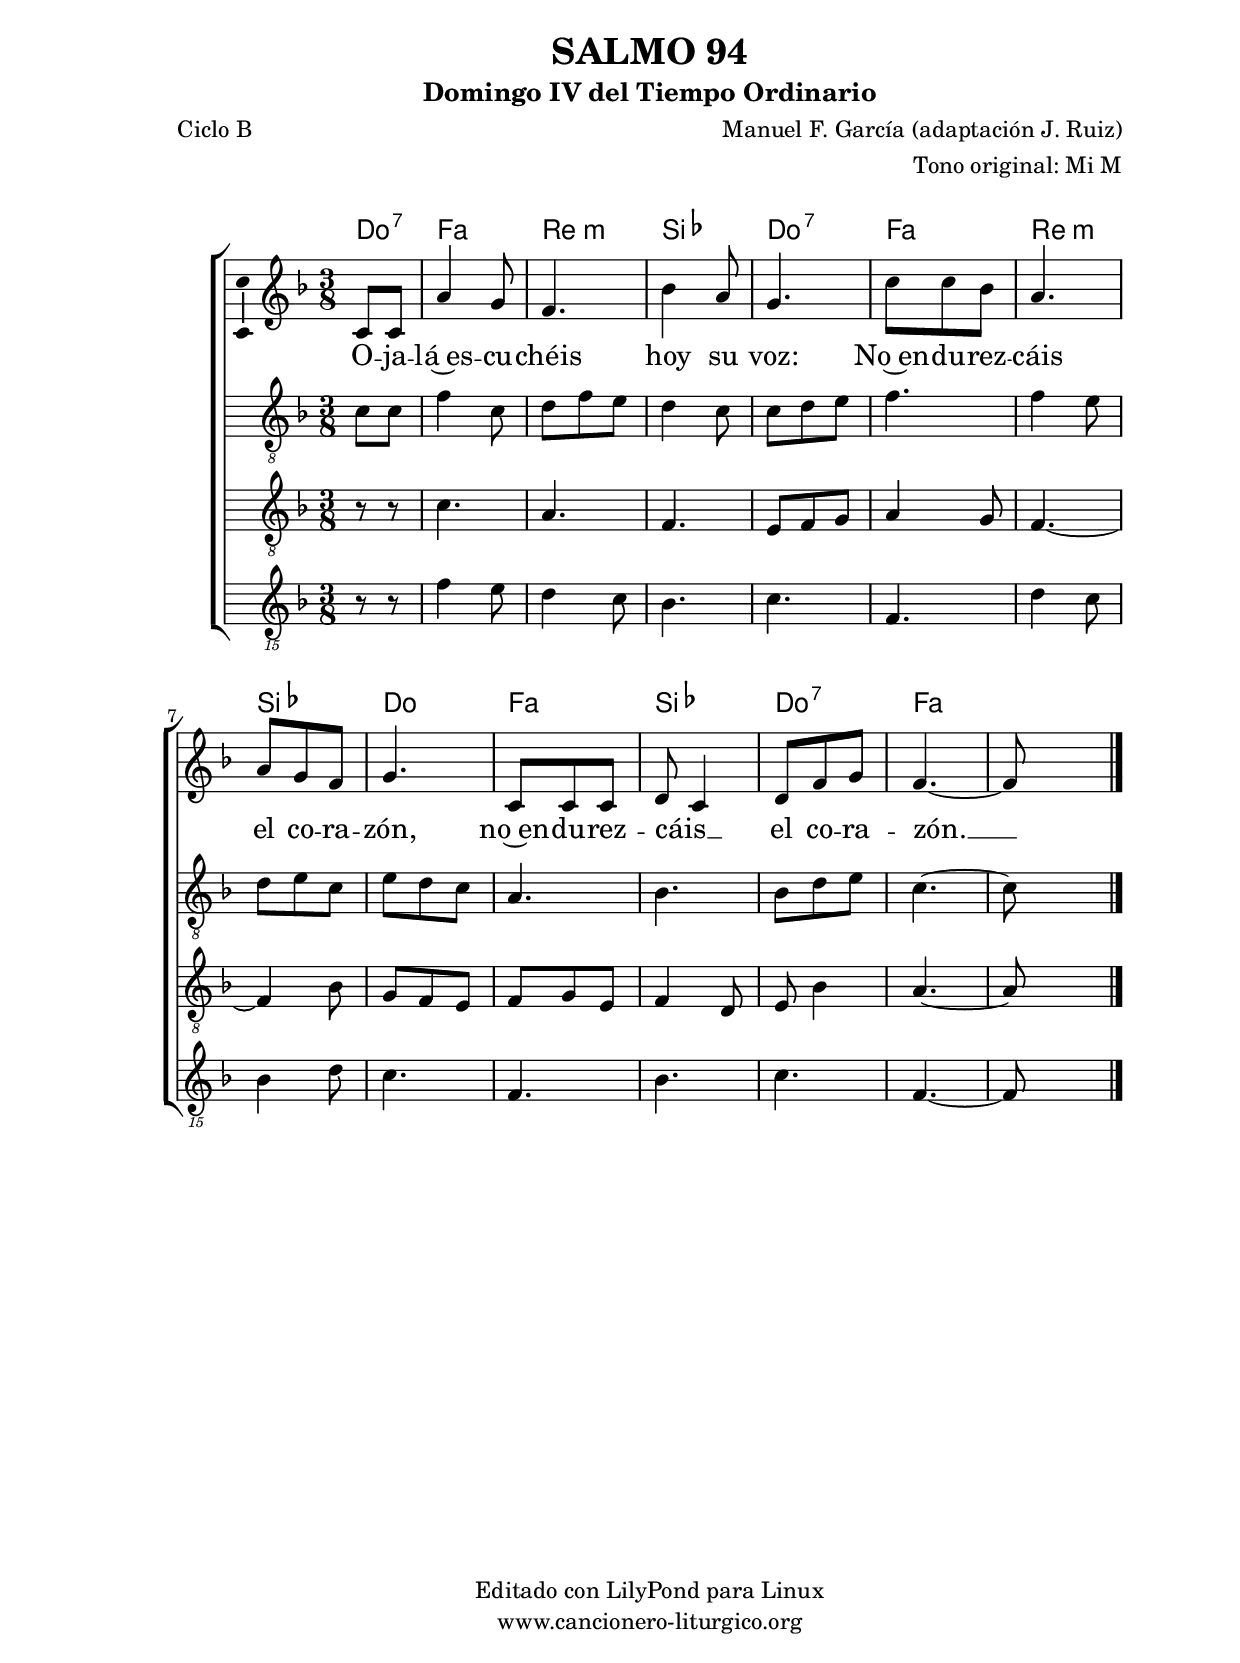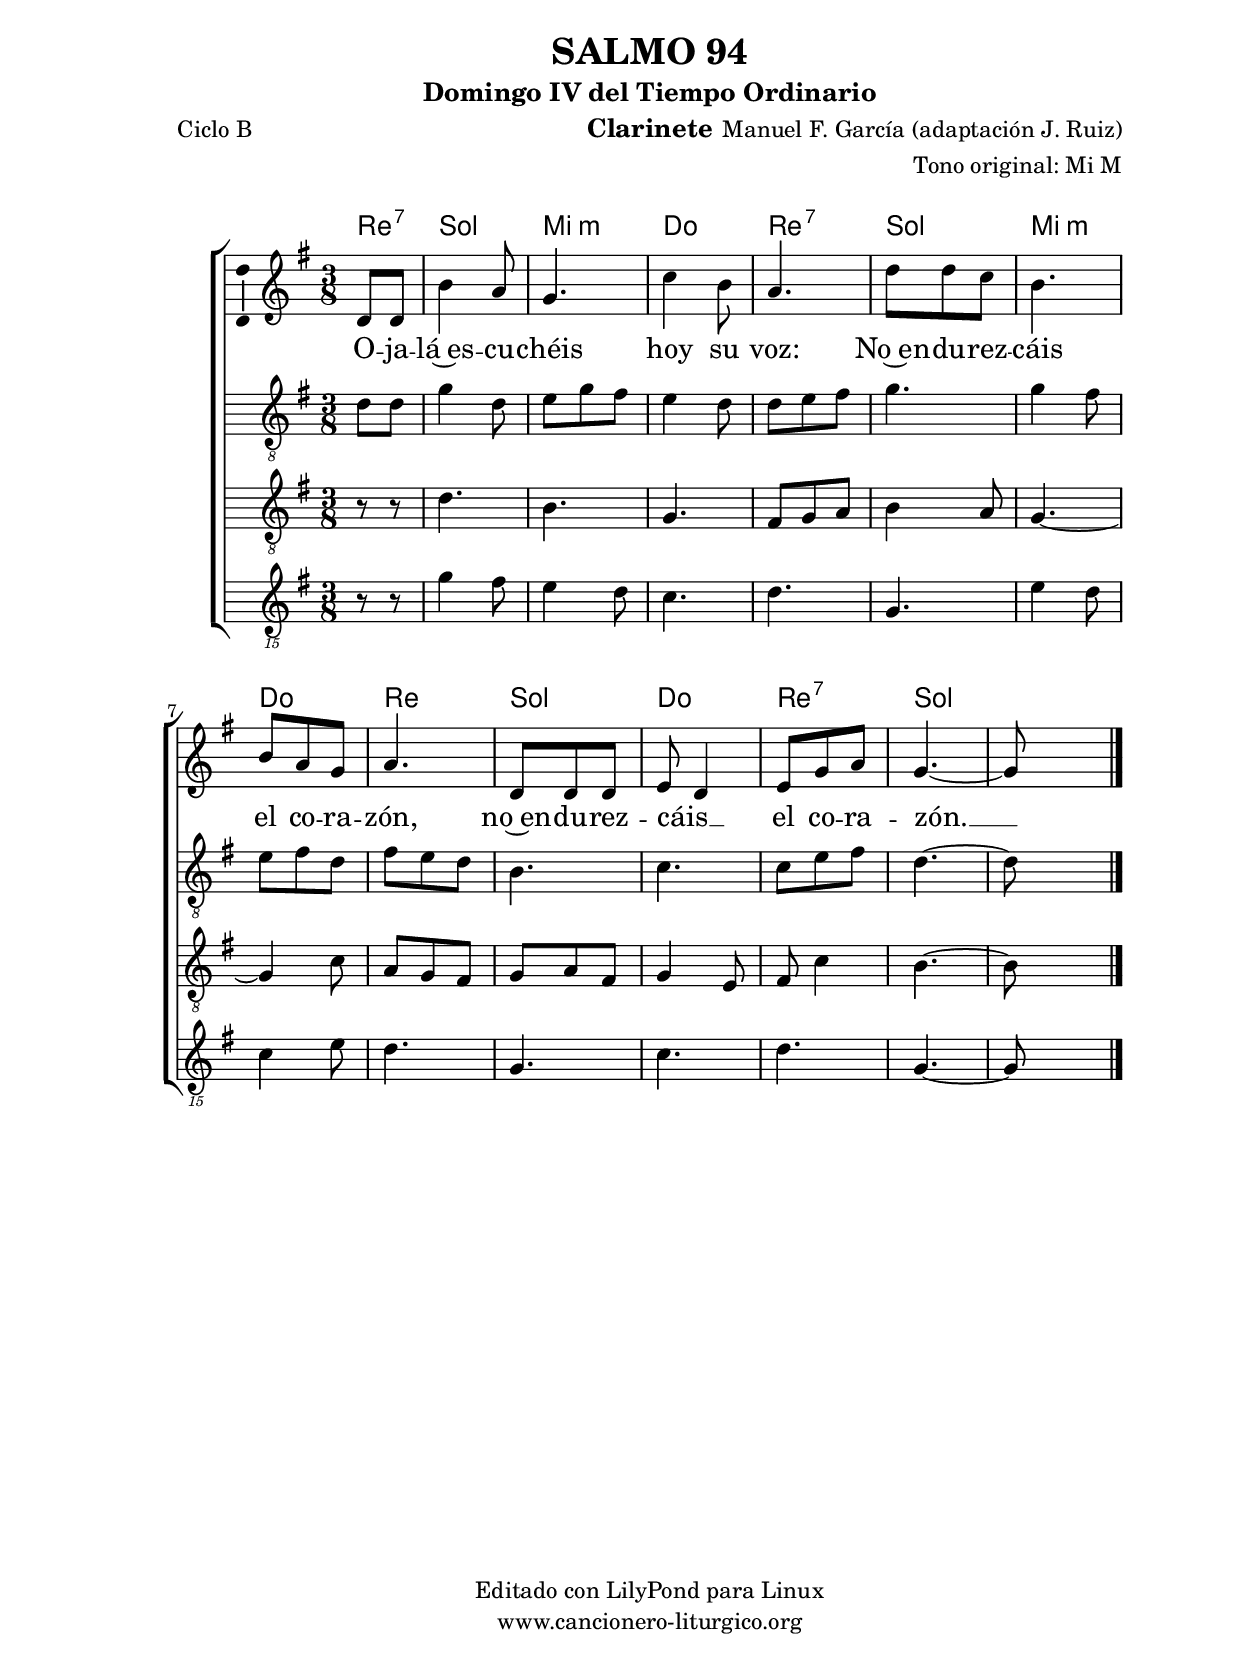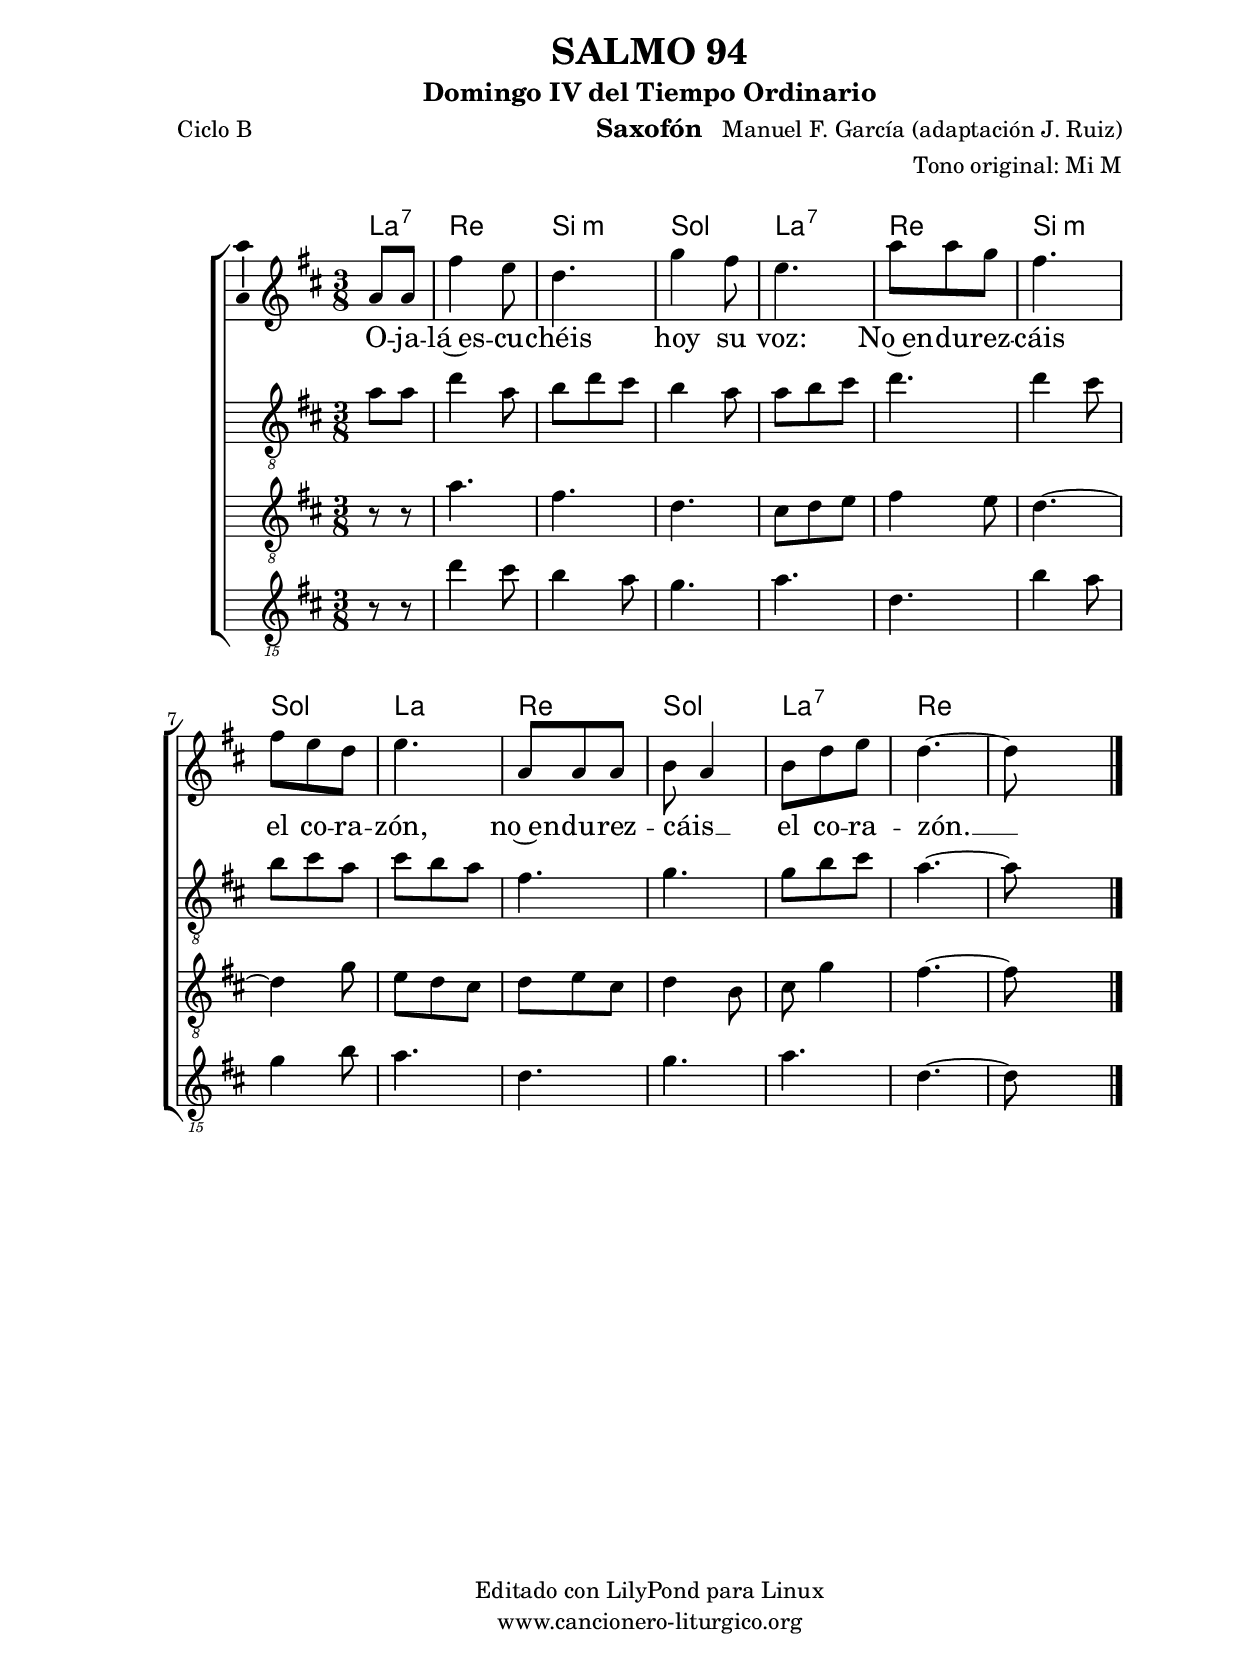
%
%para convertir .midi en .wav:
%timidity filename.midi -Ow -o finename.wav
%
%
%Para convertir de .wav a .mp3:
%lame -h -m j filename.wav
%
%
%para escuchar el midi:
%timidity nombrefichero.midi
%


%versión de lilypond para la que se ha escrito esta partitura:
\version "2.16.0"

	%Tamaño papel
	#(set-default-paper-size "a4")
	%Tamaño partitura
	#(set-global-staff-size 20)
	%No responde al pulsar sobre una nota
	#(ly:set-option 'point-and-click #f)

%parámetros del encabezamiento:
\header {
	title = "SALMO 94"
	subtitle = "Domingo IV del Tiempo Ordinario"
	composer = "Manuel F. García (adaptación J. Ruiz)"
	poet = "Ciclo B"
	meter = ""
	arranger = "Tono original: Mi M"
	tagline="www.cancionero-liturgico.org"
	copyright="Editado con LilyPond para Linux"
	tiempo = "Ordinario"
	usos = "Salmo"
	letra = "Ojalá escuchéis hoy su voz: No endurezcáis el corazón, no endurezcáis el corazón."
	}

%parámetros asociados al papel:
\paper  {
	oddHeaderMarkup = \markup {\fill-line { \on-the-fly #not-first-page \fromproperty #'header:title \on-the-fly #not-first-page \fromproperty #'header:composer }}
	evenHeaderMarkup = \markup {\fill-line { \fromproperty #'header:composer \fromproperty #'header:title }}
	#(set-paper-size "a4")
	print-page-number = ##f
	first-page-number = 1
	print-first-page-number = ##f
%	head-separation = 3.0 \cm
	top-margin = 2.0 \cm
	bottom-margin = 0.5\cm
%%%	bottom-margin = -1.0\cm
	left-margin = 3.0 \cm
	line-width = 16.0 \cm 
	indent = 8\mm
	interscoreline = 2.\mm
	between-system-space = 15\mm
%	para que las partituras no llenen la hoja:
	ragged-bottom = ##t
%	idem para la última hoja:
	ragged-last-bottom = ##f
%	para que las partituras llenen el ancho del papel:
	ragged-last = ##f
	after-title-space = 2.5 \cm
%page-count=1
%system-count=8

	%Flexible Vertical Spacing
%	markup-markup-spacing =
%	#'((basic-distance . 15) (minimum-distance . 15) (padding . 3))
	markup-system-spacing =
	#'((basic-distance . 15) (minimum-distance . 15) (padding . 3))
	system-system-spacing =
	#'((basic-distance . 15) (minimum-distance . 15) (padding . 3))
	score-system-spacing =
	#'((basic-distance . 15) (minimum-distance . 15) (padding . 5))
%	top-system-spacing = % header
%	#'((basic-distance . 8) (minimum-distance . 0) (padding . 3))
%	top-markup-spacing =
%	#'((basic-distance . 20) (minimum-distance . 20) (padding . 3))
	last-bottom-spacing = % footer
	#'((basic-distance . 5) (minimum-distance . 5) (padding . 3))
%	score-markup-spacing =
%	#'((basic-distance . 16) (minimum-distance . 13) (padding . 3))

	}


%parámetros que afectan a toda la partitura:
global =  {
	%clave de sol (G):
	\clef G
	%armadura:
	\transpose e f
	\key e \major
	\tempo 4=90
	\set Score.tempoHideNote = ##t
	}


acordes = {
	\italianChords
	\chordmode {
	\transpose e f
{
b4:7
e4. cis:m a b:7 e cis:m a b e a b:7 e s
	}
	}
}


melodia = 
	\transpose e f
{
	\relative c'{
	\time 3/8

\partial 4
b8 b
gis'4 fis8
e4.
a4 gis8
fis4.
b8 b a
gis4.
gis8 fis e
fis4.
b,8 b b
cis8 b4
cis8 e fis
e4.~
e8 s4

	\bar "|."
	}
	}

melodiados = 
	\transpose e f
{
	\relative c'{
	\time 3/8

\clef "G_8"
b8 b
e4 b8
cis8 e dis
cis4 b8
b8 cis dis
e4.
e4 dis8
cis8 dis b
dis8 cis b
gis4.
a4.
a8 cis dis
b4.~
b8 s4

	\bar "|."
	}
	}

melodiatres = 
	\transpose e f
{
	\relative c'{
	\time 3/8
%\clef F
\clef "G_8"
r8 r
b4.
gis4.
e4.
dis8 e fis
gis4 fis8
e4.~
e4 a8 fis8 e dis
e8 fis dis
e4 cis8
dis8 a'4 gis4.~
gis8 s4

	\bar "|."
	}
	}

melodiacuatro = 
	\transpose e f
{
	\relative c{
	\time 3/8
%\clef F
\clef "G_15"
r8 r
e4 dis8
cis4 b8
a4.
b4.
e,4.
cis'4 b8
a4 cis8
b4.
e,4.
a4.
b4.
e,4.~
e8 s4

	\bar "|."
	}
	}

texto = \lyricmode {
O -- ja -- lá~es -- cu -- chéis hoy su voz: No~en -- du -- rez -- cáis el co -- ra -- zón, no~en -- du -- rez -- cáis __ _ el co -- ra -- zón. __
	}


acordesStaff = \context ChordNames = acordesStaff <<
	\set chordChanges = ##t
	\acordes
	>>


vozStaff = \context Voice = vozStaff
\with {\consists "Ambitus_engraver"}
<<
%	\set Staff.instrumentName = ""
%	\set Staff.shortInstrumentName = ""
%	\set Staff.midiInstrument = #"clarinet"
%	\set Staff.midiInstrument = #"cello"
%	\set Staff.midiInstrument = #"flute"
	\set Staff.midiInstrument = #"electric guitar (jazz)"
%	\set Staff.midiInstrument = #"english horn"
%	\set Staff.midiInstrument = #"violin"
%	\set Staff.midiInstrument = #"glockenspiel"
	\set Staff.midiMinimumVolume = #0.7
	\set Staff.midiMaximumVolume = #0.9
	\global
	\melodia
	>>

vozdosStaff = \context Voice = vozdosStaff
<<
%	\set Staff.instrumentName = "Clarinete 1"
%	\set Staff.shortInstrumentName = "C"
	\override Staff.StaffSymbol #'staff-space = #(magstep -0.35)
	\set Staff.midiInstrument = #"english horn"
	\set Staff.midiMinimumVolume = #0.4
	\set Staff.midiMaximumVolume = #0.5
	\global
	\melodiados
	>>

voztresStaff = \context Voice = voztresStaff
<<
%	\set Staff.instrumentName = "Saxofón"
%	\set Staff.shortInstrumentName = "S"
	\override Staff.StaffSymbol #'staff-space = #(magstep -0.35)
	\set Staff.midiInstrument = #"violin"
	\set Staff.midiMinimumVolume = #0.4
	\set Staff.midiMaximumVolume = #0.5
	\global
	\melodiatres
	>>

vozcuatroStaff = \context Voice = vozcuatroStaff
<<
%	\set Staff.instrumentName = "Saxofón"
%	\set Staff.shortInstrumentName = "S"
	\override Staff.StaffSymbol #'staff-space = #(magstep -0.35)
	\set Staff.midiInstrument = #"violin"
	\set Staff.midiMinimumVolume = #0.4
	\set Staff.midiMaximumVolume = #0.5
	\global
	\melodiacuatro
	>>


textoStaff = \context Lyrics = textoStaff <<
	\lyricsto vozStaff \texto
	>>

\book {
	\score {
		\context ChoirStaff {
%			\override StaffGroup.SystemStartBracket #'collapse-height = #1
%			\override Score.SystemStartBar #'collapse-height = #1
			<<
			\acordesStaff
			\vozStaff
			\textoStaff
			\vozdosStaff
			\voztresStaff
			\vozcuatroStaff
			>>
			}
		\layout {
	    		\context {
				\Lyrics
				\override LyricText #'font-size = #2
				}
	   		 \context {
				\Score
				%fontSize = #3
				\override StaffSymbol #'staff-space = #(magstep +3)
				%\override Beam #'thickness = #0.55
				%\override SpacingSpanner #'spacing-increment = #1.0
				%\override Slur #'height-limit = #1.5
				}
			}
		}
	\score {
		\unfoldRepeats
		\context ChoirStaff {
			<<
			\acordesStaff
			\vozStaff
			\vozdosStaff
			\voztresStaff
			\vozcuatroStaff
			>>
			}
		\midi {
	  		\context {
	  			\Score
				tempoWholesPerMinute = #(ly:make-moment 70 4)
				}
			}
		}
	}

%Partitura para clarinete
#(define output-suffix "C")
\book {
	\header{
		instrument = "Clarinete"
		}
	\score {
		\context ChoirStaff {
%			\override StaffGroup.SystemStartBracket #'collapse-height = #1
%			\override Score.SystemStartBar #'collapse-height = #1
\transpose c d
			<<
			\acordesStaff
			\vozStaff
			\textoStaff
			\vozdosStaff
			\voztresStaff
			\vozcuatroStaff
			>>
			}
		\layout {
	    		\context {
				\Lyrics
				\override LyricText #'font-size = #2
				}
	   		 \context {
				\Score
				%fontSize = #3
				\override StaffSymbol #'staff-space = #(magstep +3)
				%\override Beam #'thickness = #0.55
				%\override SpacingSpanner #'spacing-increment = #1.0
				%\override Slur #'height-limit = #1.5
				}
			}
		}
	}

%Partitura para saxofón
#(define output-suffix "S")
\book {
	\header{
		instrument = "Saxofón"
		}
	\score {
		\context ChoirStaff {
%			\override StaffGroup.SystemStartBracket #'collapse-height = #1
%			\override Score.SystemStartBar #'collapse-height = #1
\transpose c a
			<<
			\acordesStaff
			\vozStaff
			\textoStaff
			\vozdosStaff
			\voztresStaff
			\vozcuatroStaff
			>>
			}
		\layout {
	    		\context {
				\Lyrics
				\override LyricText #'font-size = #2
				}
	   		 \context {
				\Score
				%fontSize = #3
				\override StaffSymbol #'staff-space = #(magstep +3)
				%\override Beam #'thickness = #0.55
				%\override SpacingSpanner #'spacing-increment = #1.0
				%\override Slur #'height-limit = #1.5
				}
			}
		}
	}

